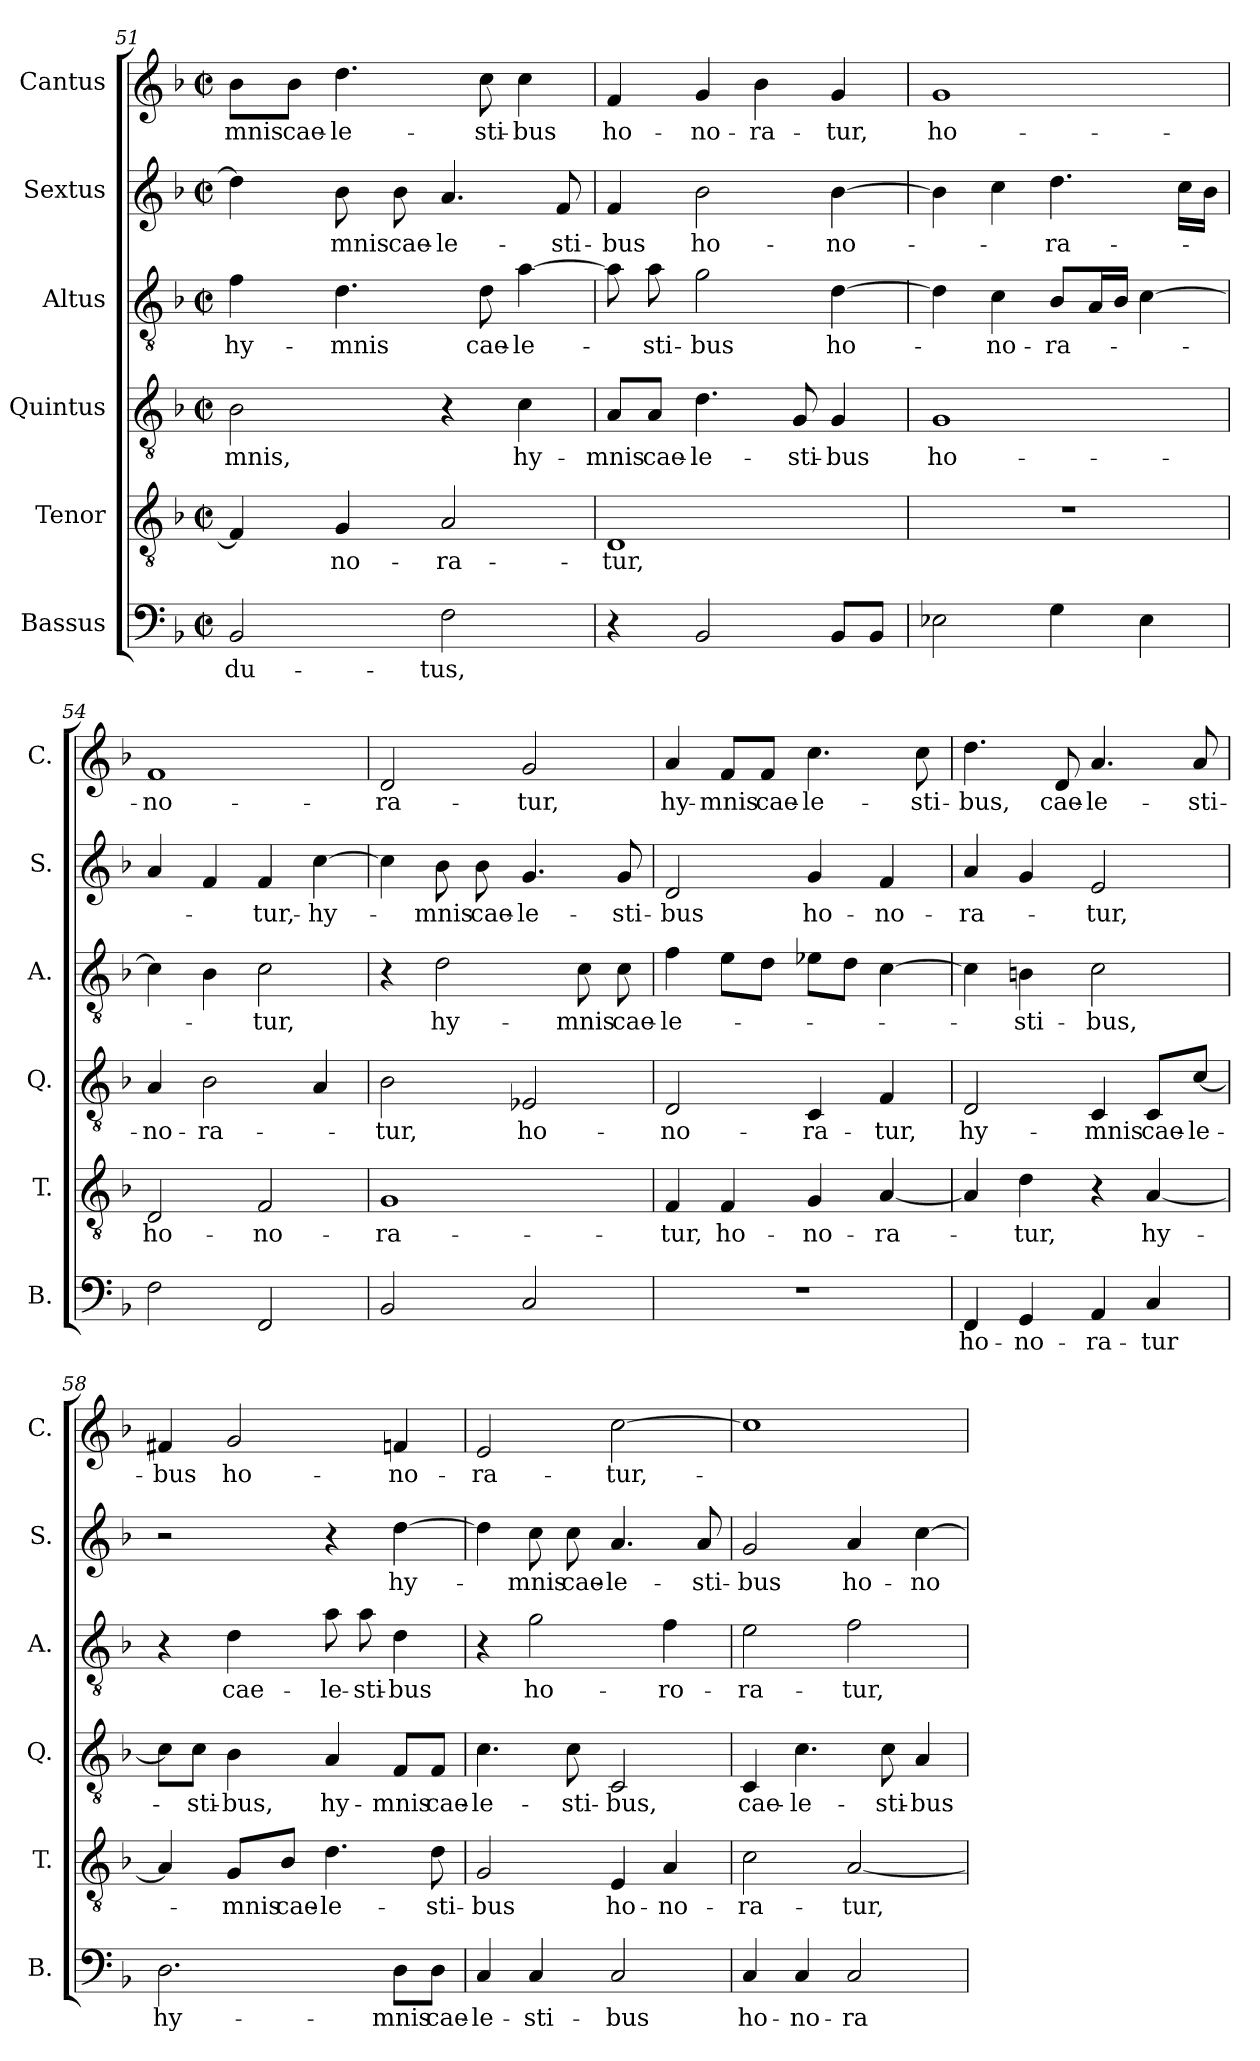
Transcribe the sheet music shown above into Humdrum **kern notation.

**kern	**text	**kern	**text	**kern	**text	**kern	**text	**kern	**text	**kern	**text
*part6	*part6	*part5	*part5	*part4	*part4	*part3	*part3	*part2	*part2	*part1	*part1
*staff6	*staff6	*staff5	*staff5	*staff4	*staff4	*staff3	*staff3	*staff2	*staff2	*staff1	*staff1
*I"Bassus	*	*I"Tenor	*	*I"Quintus	*	*I"Altus	*	*I"Sextus	*	*I"Cantus	*
*I'B.	*	*I'T.	*	*I'Q.	*	*I'A.	*	*I'S.	*	*I'C.	*
*clefF4	*	*clefGv2	*	*clefGv2	*	*clefGv2	*	*clefG2	*	*clefG2	*
*k[b-]	*	*k[b-]	*	*k[b-]	*	*k[b-]	*	*k[b-]	*	*k[b-]	*
*F:	*	*F:	*	*F:	*	*F:	*	*F:	*	*F:	*
*M2/2	*	*M2/2	*	*M2/2	*	*M2/2	*	*M2/2	*	*M2/2	*
*met(c|)	*	*met(c|)	*	*met(c|)	*	*met(c|)	*	*met(c|)	*	*met(c|)	*
=51	=51	=51	=51	=51	=51	=51	=51	=51	=51	=51	=51
!	!LO:LY:b:cj	!	!	!	!LO:LY:b:cj	!	!LO:LY:b:cj	!	!	!	!LO:LY:b:cj
2BB-/	-du-	4F/]	.	2B-\	-mnis,	4f\	hy-	4dd\]	.	8b-\L	-mnis
!	!	!	!	!	!	!	!	!	!	!	!LO:LY:b:cj
.	.	.	.	.	.	.	.	.	.	8b-\J	cae-
!	!	!	!LO:LY:b:cj	!	!	!	!LO:LY:b:cj	!	!LO:LY:b:cj	!	!LO:LY:b:cj
.	.	4G/	-no-	.	.	4.d\	-mnis	8b-\	-mnis	4.dd\	-le-
!	!	!	!	!	!	!	!	!	!LO:LY:b:cj	!	!
.	.	.	.	.	.	.	.	8b-\	cae-	.	.
!	!LO:LY:b:cj	!	!LO:LY:b:cj	!	!	!	!	!	!LO:LY:b:cj	!	!
2F\	-tus,	2A/	-ra-	4r	.	.	.	4.a/	-le-	.	.
!	!	!	!	!	!	!	!LO:LY:b:cj	!	!	!	!LO:LY:b:cj
.	.	.	.	.	.	8d\	cae-	.	.	8cc\	-sti-
!	!	!	!	!	!LO:LY:b:cj	!	!LO:LY:b:cj	!	!	!	!LO:LY:b:cj
.	.	.	.	4c\	hy-	[<4a\	-le-	.	.	4cc\	-bus
!	!	!	!	!	!	!	!	!	!LO:LY:b:cj	!	!
.	.	.	.	.	.	.	.	8f/	-sti-	.	.
!!LO:LB:g=z
=52	=52	=52	=52	=52	=52	=52	=52	=52	=52	=52	=52
!	!	!	!LO:LY:b:cj	!	!LO:LY:b:cj	!	!	!	!LO:LY:b:cj	!	!LO:LY:b:cj
4r	.	1D	-tur,	8A/L	-mnis	8a\]	.	4f/	-bus	4f/	ho-
!	!	!	!	!	!LO:LY:b:cj	!	!LO:LY:b:cj	!	!	!	!
.	.	.	.	8A/J	cae-	8a\	-sti-	.	.	.	.
!	!	!	!	!	!LO:LY:b:cj	!	!LO:LY:b:cj	!	!LO:LY:b:cj	!	!LO:LY:b:cj
2BB-/	.	.	.	4.d\	-le-	2g\	-bus	2b-\	ho-	4g/	-no-
!	!	!	!	!	!	!	!	!	!	!	!LO:LY:b:cj
.	.	.	.	.	.	.	.	.	.	4b-\	-ra-
!	!	!	!	!	!LO:LY:b:cj	!	!	!	!	!	!
.	.	.	.	8G/	-sti-	.	.	.	.	.	.
!	!	!	!	!	!LO:LY:b:cj	!	!LO:LY:b:cj	!	!LO:LY:b:cj	!	!LO:LY:b:cj
8BB-/L	.	.	.	4G/	-bus	[>4d\	ho-	[>4b-\	-no-	4g/	-tur,
8BB-/J	.	.	.	.	.	.	.	.	.	.	.
=53	=53	=53	=53	=53	=53	=53	=53	=53	=53	=53	=53
!	!	!	!	!	!LO:LY:b:cj	!	!	!	!	!	!LO:LY:b:cj
2E-X\	.	1r	.	1G	ho-	4d\]	.	4b-\]	.	1g	ho-
!	!	!	!	!	!	!	!LO:LY:b:cj	!	!	!	!
.	.	.	.	.	.	4c\	-no-	4cc\	.	.	.
!	!	!	!	!	!	!	!LO:LY:b:cj	!	!LO:LY:b:cj	!	!
4G\	.	.	.	.	.	8B-/L	-ra-	4.dd\	-ra-	.	.
.	.	.	.	.	.	16A/	.	.	.	.	.
.	.	.	.	.	.	16B-/J	.	.	.	.	.
4E-\	.	.	.	.	.	[>4c\	.	.	.	.	.
.	.	.	.	.	.	.	.	16cc\L	.	.	.
.	.	.	.	.	.	.	.	16b-\J	.	.	.
=54	=54	=54	=54	=54	=54	=54	=54	=54	=54	=54	=54
!	!	!	!LO:LY:b:cj	!	!LO:LY:b:cj	!	!	!	!	!	!LO:LY:b:cj
2F\	.	2D/	ho-	4A/	-no-	4c\]	.	4a/	.	1f	-no-
!	!	!	!	!	!LO:LY:b:cj	!	!	!	!	!	!
.	.	.	.	2B-\	-ra-	4B-\	.	4f/	.	.	.
!	!	!	!LO:LY:b:cj	!	!	!	!LO:LY:b:cj	!	!LO:LY:b:cj	!	!
2FF/	.	2F/	-no-	.	.	2c\	-tur,	4f/	-tur,-	.	.
!	!	!	!	!	!	!	!	!	!LO:LY:b:cj	!	!
.	.	.	.	4A/	.	.	.	[>4cc\	-hy-	.	.
=55	=55	=55	=55	=55	=55	=55	=55	=55	=55	=55	=55
!	!	!	!LO:LY:b:cj	!	!LO:LY:b:cj	!	!	!	!	!	!LO:LY:b:cj
2BB-/	.	1G	-ra-	2B-\	-tur,	4r	.	4cc\]	.	2d/	-ra-
!	!	!	!	!	!	!	!LO:LY:b:cj	!	!LO:LY:b:cj	!	!
.	.	.	.	.	.	2d\	hy-	8b-\	-mnis	.	.
!	!	!	!	!	!	!	!	!	!LO:LY:b:cj	!	!
.	.	.	.	.	.	.	.	8b-\	cae-	.	.
!	!	!	!	!	!LO:LY:b:cj	!	!	!	!LO:LY:b:cj	!	!LO:LY:b:cj
2C/	.	.	.	2E-X/	ho-	.	.	4.g/	-le-	2g/	-tur,
!	!	!	!	!	!	!	!LO:LY:b:cj	!	!	!	!
.	.	.	.	.	.	8c\	-mnis	.	.	.	.
!	!	!	!	!	!	!	!LO:LY:b:cj	!	!LO:LY:b:cj	!	!
.	.	.	.	.	.	8c\	cae-	8g/	-sti-	.	.
!!LO:PB:g=z
=56	=56	=56	=56	=56	=56	=56	=56	=56	=56	=56	=56
!	!	!	!LO:LY:b:cj	!	!LO:LY:b:cj	!	!LO:LY:b:cj	!	!LO:LY:b:cj	!	!LO:LY:b:cj
1r	.	4F/	-tur,	2D/	-no-	4f\	-le-	2d/	-bus	4a/	hy-
!	!	!	!LO:LY:b:cj	!	!	!	!	!	!	!	!LO:LY:b:cj
.	.	4F/	ho-	.	.	8e\L	.	.	.	8f/L	-mnis
!	!	!	!	!	!	!	!	!	!	!	!LO:LY:b:cj
.	.	.	.	.	.	8d\J	.	.	.	8f/J	cae-
!	!	!	!LO:LY:b:cj	!	!LO:LY:b:cj	!	!	!	!LO:LY:b:cj	!	!LO:LY:b:cj
.	.	4G/	-no-	4C/	-ra-	8e-X\L	.	4g/	ho-	4.cc\	-le-
.	.	.	.	.	.	8d\J	.	.	.	.	.
!	!	!	!LO:LY:b:cj	!	!LO:LY:b:cj	!	!	!	!LO:LY:b:cj	!	!
.	.	[<4A/	-ra-	4F/	-tur,	[>4c\	.	4f/	-no-	.	.
!	!	!	!	!	!	!	!	!	!	!	!LO:LY:b:cj
.	.	.	.	.	.	.	.	.	.	8cc\	-sti-
=57	=57	=57	=57	=57	=57	=57	=57	=57	=57	=57	=57
!	!LO:LY:b:cj	!	!	!	!LO:LY:b:cj	!	!	!	!LO:LY:b:cj	!	!LO:LY:b:cj
4FF/	ho-	4A/]	.	2D/	hy-	4c\]	.	4a/	-ra-	4.dd\	-bus,
!	!LO:LY:b:cj	!	!LO:LY:b:cj	!	!	!	!LO:LY:b:cj	!	!	!	!
4GG/	-no-	4d\	-tur,	.	.	4Bn\	-sti-	4g/	.	.	.
!	!	!	!	!	!	!	!	!	!	!	!LO:LY:b:cj
.	.	.	.	.	.	.	.	.	.	8d/	cae-
!	!LO:LY:b:cj	!	!	!	!LO:LY:b:cj	!	!LO:LY:b:cj	!	!LO:LY:b:cj	!	!LO:LY:b:cj
4AA/	-ra-	4r	.	4C/	-mnis	2c\	-bus,	2e/	-tur,	4.a/	-le-
!	!LO:LY:b:cj	!	!LO:LY:b:cj	!	!LO:LY:b:cj	!	!	!	!	!	!
4C/	-tur	[<4A/	hy-	8C/L	cae-	.	.	.	.	.	.
!	!	!	!	!	!LO:LY:b:cj	!	!	!	!	!	!LO:LY:b:cj
.	.	.	.	[>8c/J	-le-	.	.	.	.	8a/	-sti-
=58	=58	=58	=58	=58	=58	=58	=58	=58	=58	=58	=58
!	!LO:LY:b:cj	!	!	!	!	!	!	!	!	!	!LO:LY:b:cj
2.D\	hy-	4A/]	.	8c\L]	.	4r	.	2r	.	4f#X/	-bus
!	!	!	!	!	!LO:LY:b:cj	!	!	!	!	!	!
.	.	.	.	8c\J	-sti-	.	.	.	.	.	.
!	!	!	!LO:LY:b:cj	!	!LO:LY:b:cj	!	!LO:LY:b:cj	!	!	!	!LO:LY:b:cj
.	.	8G/L	-mnis	4B-\	-bus,	4d\	cae-	.	.	2g/	ho-
!	!	!	!LO:LY:b:cj	!	!	!	!	!	!	!	!
.	.	8B-/J	cae-	.	.	.	.	.	.	.	.
!	!	!	!LO:LY:b:cj	!	!LO:LY:b:cj	!	!LO:LY:b:cj	!	!	!	!
.	.	4.d\	-le-	4A/	hy-	8a\	-le-	4r	.	.	.
!	!	!	!	!	!	!	!LO:LY:b:cj	!	!	!	!
.	.	.	.	.	.	8a\	-sti-	.	.	.	.
!	!LO:LY:b:cj	!	!	!	!LO:LY:b:cj	!	!LO:LY:b:cj	!	!LO:LY:b:cj	!	!LO:LY:b:cj
8D\L	-mnis	.	.	8F/L	-mnis	4d\	-bus	[>4dd\	hy-	4fn/	-no-
!	!LO:LY:b:cj	!	!LO:LY:b:cj	!	!LO:LY:b:cj	!	!	!	!	!	!
8D\J	cae-	8d\	-sti-	8F/J	cae-	.	.	.	.	.	.
=59	=59	=59	=59	=59	=59	=59	=59	=59	=59	=59	=59
!	!LO:LY:b:cj	!	!LO:LY:b:cj	!	!LO:LY:b:cj	!	!	!	!	!	!LO:LY:b:cj
4C/	-le-	2G/	-bus	4.c\	-le-	4r	.	4dd\]	.	2e/	-ra-
!	!LO:LY:b:cj	!	!	!	!	!	!LO:LY:b:cj	!	!LO:LY:b:cj	!	!
4C/	-sti-	.	.	.	.	2g\	ho-	8cc\	-mnis	.	.
!	!	!	!	!	!LO:LY:b:cj	!	!	!	!LO:LY:b:cj	!	!
.	.	.	.	8c\	-sti-	.	.	8cc\	cae-	.	.
!	!LO:LY:b:cj	!	!LO:LY:b:cj	!	!LO:LY:b:cj	!	!	!	!LO:LY:b:cj	!	!LO:LY:b:cj
2C/	-bus	4E/	ho-	2C/	-bus,	.	.	4.a/	-le-	[<2cc\	-tur,-
!	!	!	!LO:LY:b:cj	!	!	!	!LO:LY:b:cj	!	!	!	!
.	.	4A/	-no-	.	.	4f\	-ro-	.	.	.	.
!	!	!	!	!	!	!	!	!	!LO:LY:b:cj	!	!
.	.	.	.	.	.	.	.	8a/	-sti-	.	.
!!LO:LB:g=z
=60	=60	=60	=60	=60	=60	=60	=60	=60	=60	=60	=60
!	!LO:LY:b:cj	!	!LO:LY:b:cj	!	!LO:LY:b:cj	!	!LO:LY:b:cj	!	!LO:LY:b:cj	!	!
4C/	ho-	2c\	-ra-	4C/	cae-	2e\	-ra-	2g/	-bus	1cc]	.
!	!LO:LY:b:cj	!	!	!	!LO:LY:b:cj	!	!	!	!	!	!
4C/	-no-	.	.	4.c\	-le-	.	.	.	.	.	.
!	!LO:LY:b:cj	!	!LO:LY:b:cj	!	!	!	!LO:LY:b:cj	!	!LO:LY:b:cj	!	!
2C/	-ra-	[<2A/	-tur,-	.	.	2f\	-tur,	4a/	ho-	.	.
!	!	!	!	!	!LO:LY:b	!	!	!	!	!	!
.	.	.	.	8c\	-sti-	.	.	.	.	.	.
!	!	!	!	!	!LO:LY:b:rj	!	!	!	!LO:LY:b:cj	!	!
.	.	.	.	4A/	-bus	.	.	[>4cc\	-no-	.	.
=	=	=	=	=	=	=	=	=	=	=	=
*-	*-	*-	*-	*-	*-	*-	*-	*-	*-	*-	*-
